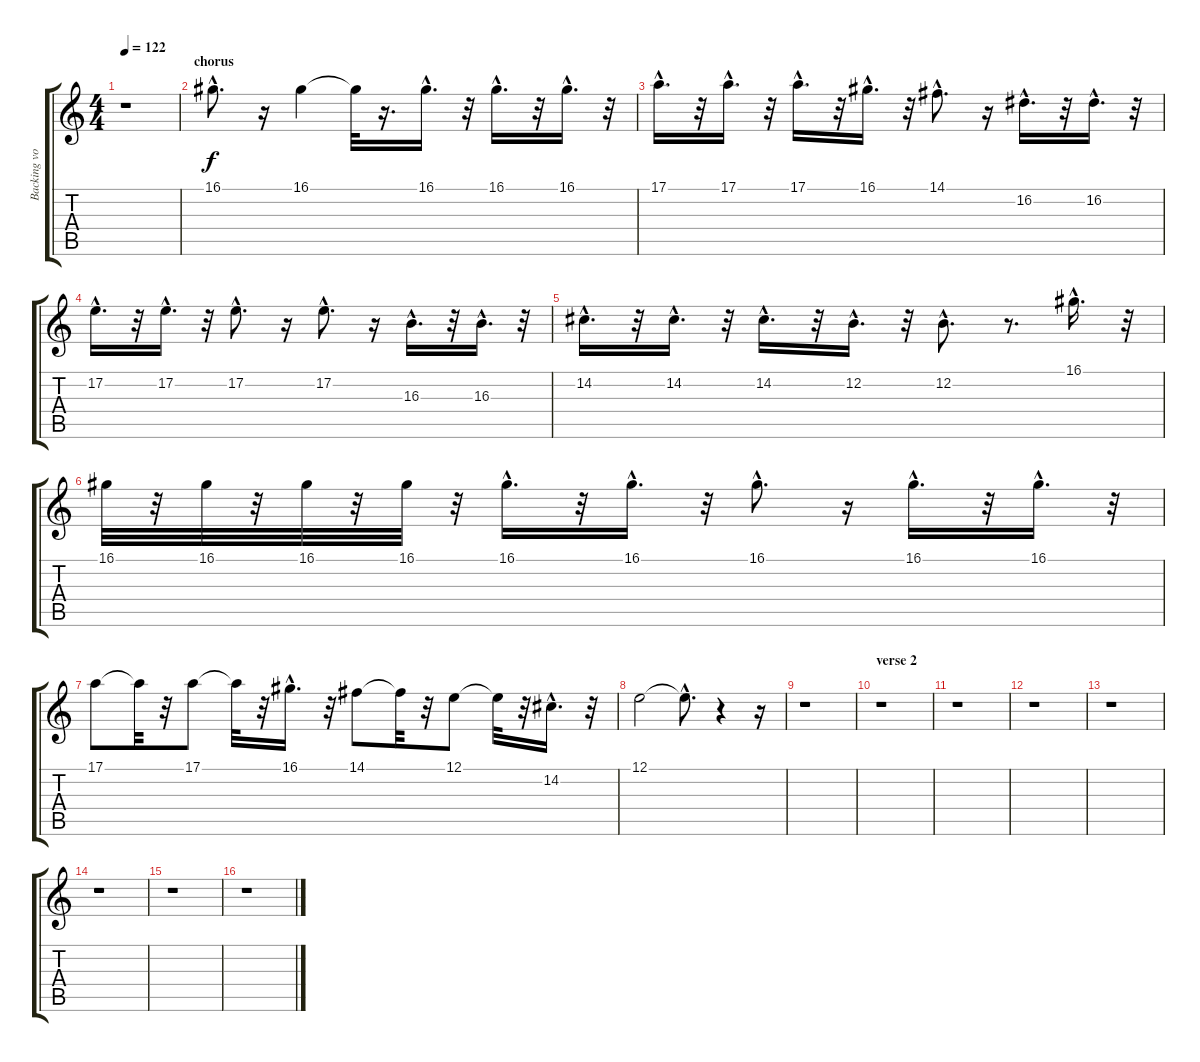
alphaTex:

\track ("Backing vocals" "Backing vo") {instrument voiceoohs}
\staff {score tabs}
\tuning (E4 B3 G3 D3 A2 E2) {hide}
\ts (4 4)
\tempo 122
\clef g2
\ks c
r.1{dy f} |
\section ("" "chorus")
16.1{hac}.8{d} r.16 16.1.4 16.1{t}.32 r.16{d} 16.1{hac}.16{d} r.32 16.1{hac}.16{d} r.32 16.1{hac}.16{d} r.32 |
17.1{hac}.16{d} r.32 17.1{hac}.16{d} r.32 17.1{hac}.16{d} r.32 16.1{hac}.16{d} r.32 14.1{hac}.8{d} r.16 16.2{hac}.16{d} r.32 16.2{hac}.16{d} r.32 |
17.2{hac}.16{d} r.32 17.2{hac}.16{d} r.32 17.2{hac}.8{d} r.16 17.2{hac}.8{d} r.16 16.3{hac}.16{d} r.32 16.3{hac}.16{d} r.32 |
14.2{hac}.16{d} r.32 14.2{hac}.16{d} r.32 14.2{hac}.16{d} r.32 12.2{hac}.16{d} r.32 12.2{hac}.8{d} r.8{d} 16.1{hac}.16{d} r.32 |
16.1.32 r.32 16.1.32 r.32 16.1.32 r.32 16.1.32 r.32 16.1{hac}.16{d} r.32 16.1{hac}.16{d} r.32 16.1{hac}.8{d} r.16 16.1{hac}.16{d} r.32 16.1{hac}.16{d} r.32 |
17.1.8 17.1{t}.32 r.32 17.1.8 17.1{t}.32 r.32 16.1{hac}.16{d} r.32 14.1.8 14.1{t}.32 r.32 12.1.8 12.1{t}.32 r.32 14.2{hac}.16{d} r.32 |
12.1.2 12.1{hac t}.8{d} r.4 r.16 |
r.1 |
\section ("" "verse 2")
r.1 |
r.1 |
r.1 |
r.1 |
r.1 |
r.1 |
r.1
